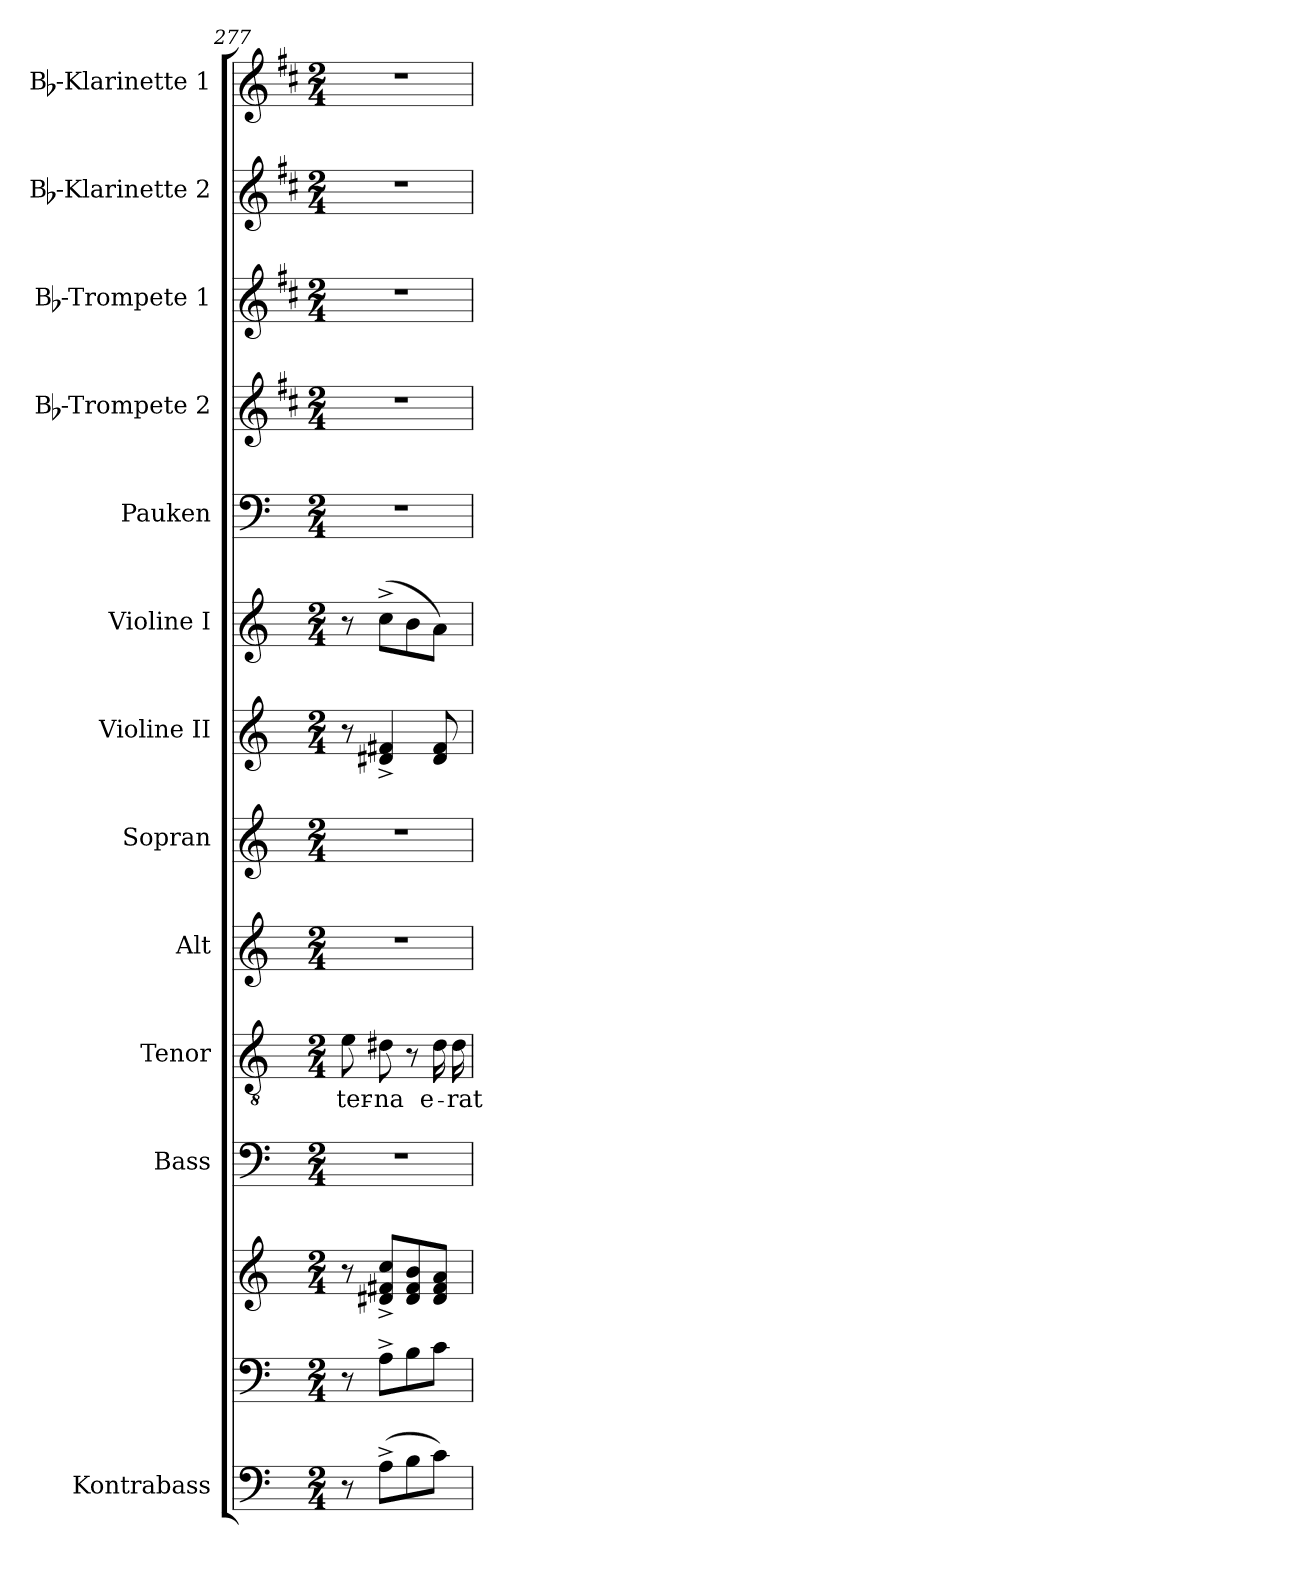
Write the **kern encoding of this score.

**kern	**kern	**kern	**kern	**kern	**text	**kern	**kern	**kern	**kern	**kern	**kern	**kern	**kern	**kern
*part13	*part12	*part12	*part11	*part10	*part10	*part9	*part8	*part7	*part6	*part5	*part4	*part3	*part2	*part1
*staff14	*staff13	*staff12	*staff11	*staff10	*staff10	*staff9	*staff8	*staff7	*staff6	*staff5	*staff4	*staff3	*staff2	*staff1
*I"Kontrabass	*	*	*I"Bass	*I"Tenor	*	*I"Alt	*I"Sopran	*I"Violine II	*I"Violine I	*I"Pauken	*I"Bb-Trompete 2	*I"Bb-Trompete 1	*I"Bb-Klarinette 2	*I"Bb-Klarinette 1
*I'Kb.	*	*	*I'B.	*I'T.	*	*I'A.	*I'S.	*I'Vl. II	*I'Vl. I	*I'Pk.	*I'Bb Trp. 2	*I'Bb Trp. 1	*I'Bb Kl. 2	*I'Bb Kl. 1
!!LO:PB:g=z
*clefF4	*clefF4	*clefG2	*clefF4	*clefGv2	*	*clefG2	*clefG2	*clefG2	*clefG2	*clefF4	*clefG2	*clefG2	*clefG2	*clefG2
*ITrd7c12	*	*	*	*	*	*	*	*	*	*	*ITrd1c2	*ITrd1c2	*ITrd1c2	*ITrd1c2
*k[]	*k[]	*k[]	*k[]	*k[]	*	*k[]	*k[]	*k[]	*k[]	*k[]	*k[]	*k[]	*k[]	*k[]
*C:	*C:	*C:	*C:	*C:	*	*C:	*C:	*C:	*C:	*C:	*C:	*C:	*C:	*C:
*M2/4	*M2/4	*M2/4	*M2/4	*M2/4	*	*M2/4	*M2/4	*M2/4	*M2/4	*M2/4	*M2/4	*M2/4	*M2/4	*M2/4
=277	=277	=277	=277	=277	=277	=277	=277	=277	=277	=277	=277	=277	=277	=277
!	!	!	!	!	!LO:LY:b	!	!	!	!	!	!	!	!	!
8r	8r	8r	2r	8e\	-ter-	2r	2r	8r	8r	2r	2r	2r	2r	2r
!	!	!	!	!	!LO:LY:b	!	!	!	!	!	!	!	!	!
(>8AA^>\L	8A^>\L	8d#X/^< 8f#X/^< 8cc/^<L	.	8d#X\	-na	.	.	4d#X/^< 4f#X/^<	(>8cc^>\L	.	.	.	.	.
8BB\	8B\	8d#/ 8f#/ 8b/	.	8r	.	.	.	.	8b\	.	.	.	.	.
!	!	!	!	!	!LO:LY:b	!	!	!	!	!	!	!	!	!
8C\J)	8c\J	8d#/ 8f#/ 8a/J	.	16d#\	e-	.	.	8d#/ 8f#/	8a\J)	.	.	.	.	.
!	!	!	!	!	!LO:LY:b	!	!	!	!	!	!	!	!	!
.	.	.	.	16d#\	-rat	.	.	.	.	.	.	.	.	.
=	=	=	=	=	=	=	=	=	=	=	=	=	=	=
*-	*-	*-	*-	*-	*-	*-	*-	*-	*-	*-	*-	*-	*-	*-
